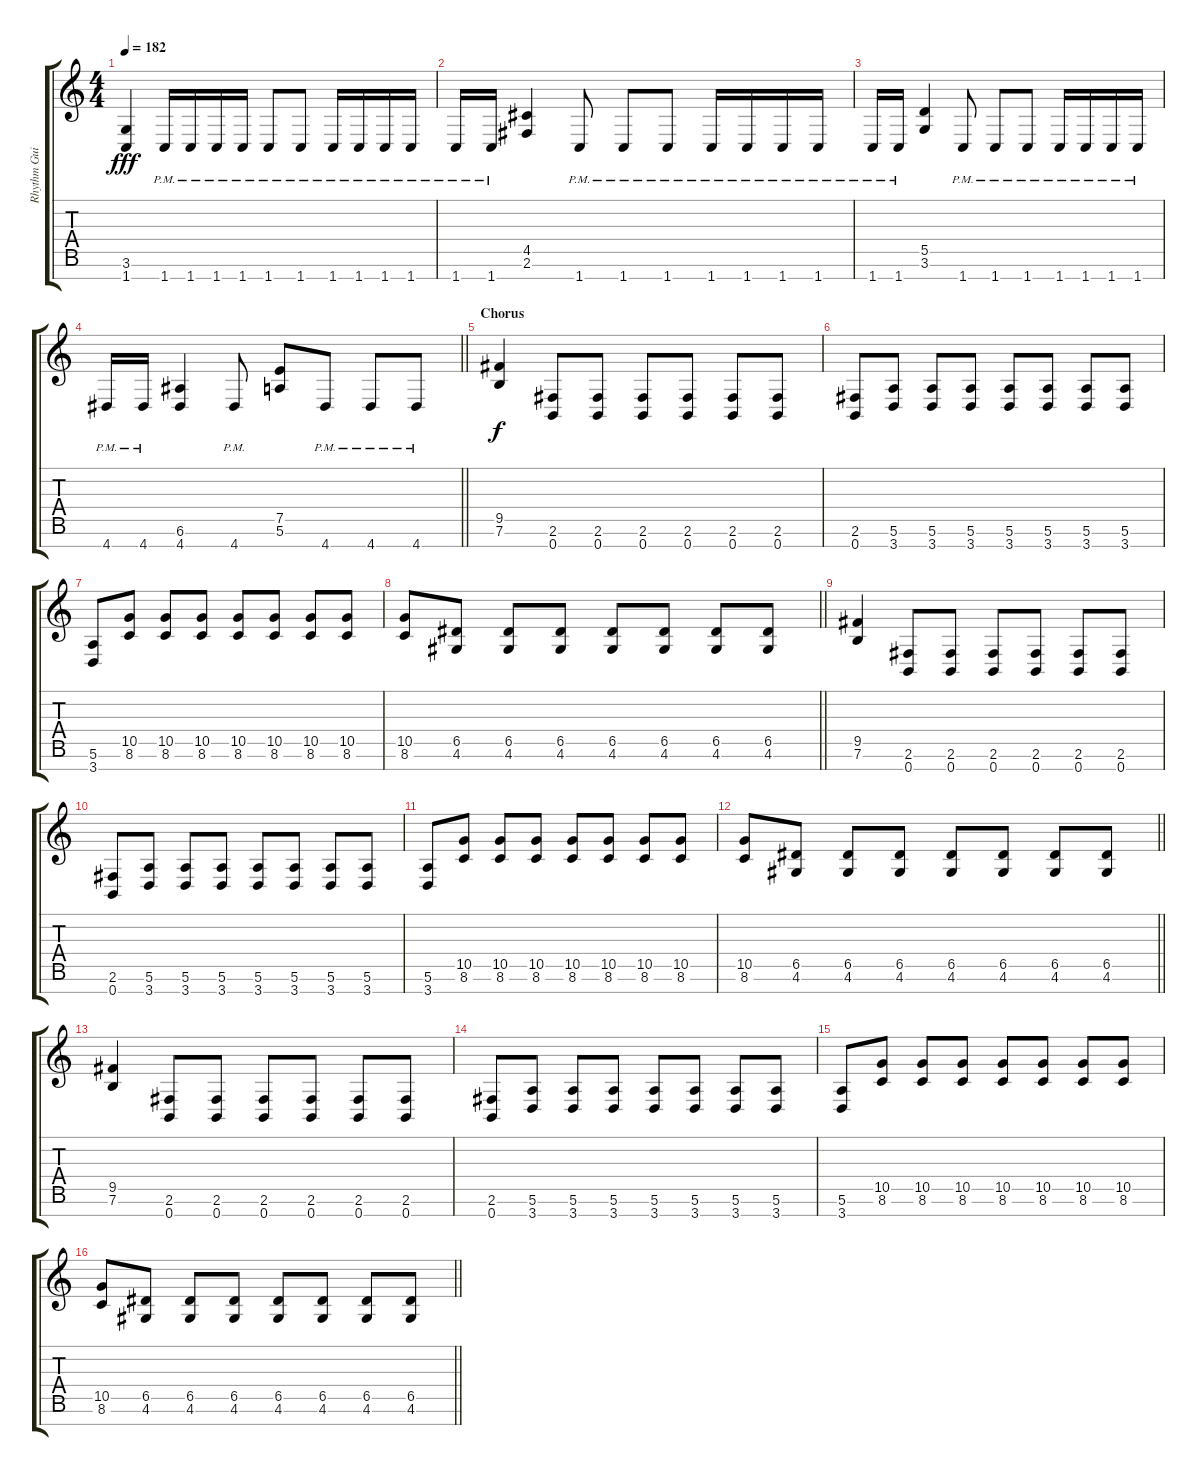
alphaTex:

\track ("Rhythm Guitar 2" "Rhythm Gui") {instrument overdrivenguitar}
\staff {score tabs}
\tuning (E4 B3 G3 D3 A2 E2 B1) {hide}
\ts (4 4)
\tempo 182
\clef g2
\ks c
(3.6 1.7).4{dy fff} 1.7{pm}.16 1.7{pm}.16 1.7{pm}.16 1.7{pm}.16 1.7{pm}.8 1.7{pm}.8 1.7{pm}.16 1.7{pm}.16 1.7{pm}.16 1.7{pm}.16 |
1.7{pm}.16 1.7{pm}.16 (4.5 2.6).4 1.7{pm}.8 1.7{pm}.8 1.7{pm}.8 1.7{pm}.16 1.7{pm}.16 1.7{pm}.16 1.7{pm}.16 |
1.7{pm}.16 1.7{pm}.16 (5.5 3.6).4 1.7{pm}.8 1.7{pm}.8 1.7{pm}.8 1.7{pm}.16 1.7{pm}.16 1.7{pm}.16 1.7{pm}.16 |
\barLineRight lightlight
4.7{pm}.16 4.7{pm}.16 (6.6 4.7).4 4.7{pm}.8 (7.5 5.6).8 4.7{pm}.8 4.7{pm}.8 4.7{pm}.8 |
\section ("" "Chorus")
(9.5 7.6).4{dy f} (2.6 0.7).8 (2.6 0.7).8 (2.6 0.7).8 (2.6 0.7).8 (2.6 0.7).8 (2.6 0.7).8 |
(2.6 0.7).8 (5.6 3.7).8 (5.6 3.7).8 (5.6 3.7).8 (5.6 3.7).8 (5.6 3.7).8 (5.6 3.7).8 (5.6 3.7).8 |
(5.6 3.7).8 (10.5 8.6).8 (10.5 8.6).8 (10.5 8.6).8 (10.5 8.6).8 (10.5 8.6).8 (10.5 8.6).8 (10.5 8.6).8 |
\barLineRight lightlight
(10.5 8.6).8 (6.5 4.6).8 (6.5 4.6).8 (6.5 4.6).8 (6.5 4.6).8 (6.5 4.6).8 (6.5 4.6).8 (6.5 4.6).8 |
(9.5 7.6).4 (2.6 0.7).8 (2.6 0.7).8 (2.6 0.7).8 (2.6 0.7).8 (2.6 0.7).8 (2.6 0.7).8 |
(2.6 0.7).8 (5.6 3.7).8 (5.6 3.7).8 (5.6 3.7).8 (5.6 3.7).8 (5.6 3.7).8 (5.6 3.7).8 (5.6 3.7).8 |
(5.6 3.7).8 (10.5 8.6).8 (10.5 8.6).8 (10.5 8.6).8 (10.5 8.6).8 (10.5 8.6).8 (10.5 8.6).8 (10.5 8.6).8 |
\barLineRight lightlight
(10.5 8.6).8 (6.5 4.6).8 (6.5 4.6).8 (6.5 4.6).8 (6.5 4.6).8 (6.5 4.6).8 (6.5 4.6).8 (6.5 4.6).8 |
(9.5 7.6).4 (2.6 0.7).8 (2.6 0.7).8 (2.6 0.7).8 (2.6 0.7).8 (2.6 0.7).8 (2.6 0.7).8 |
(2.6 0.7).8 (5.6 3.7).8 (5.6 3.7).8 (5.6 3.7).8 (5.6 3.7).8 (5.6 3.7).8 (5.6 3.7).8 (5.6 3.7).8 |
(5.6 3.7).8 (10.5 8.6).8 (10.5 8.6).8 (10.5 8.6).8 (10.5 8.6).8 (10.5 8.6).8 (10.5 8.6).8 (10.5 8.6).8 |
\barLineRight lightlight
(10.5 8.6).8 (6.5 4.6).8 (6.5 4.6).8 (6.5 4.6).8 (6.5 4.6).8 (6.5 4.6).8 (6.5 4.6).8 (6.5 4.6).8
